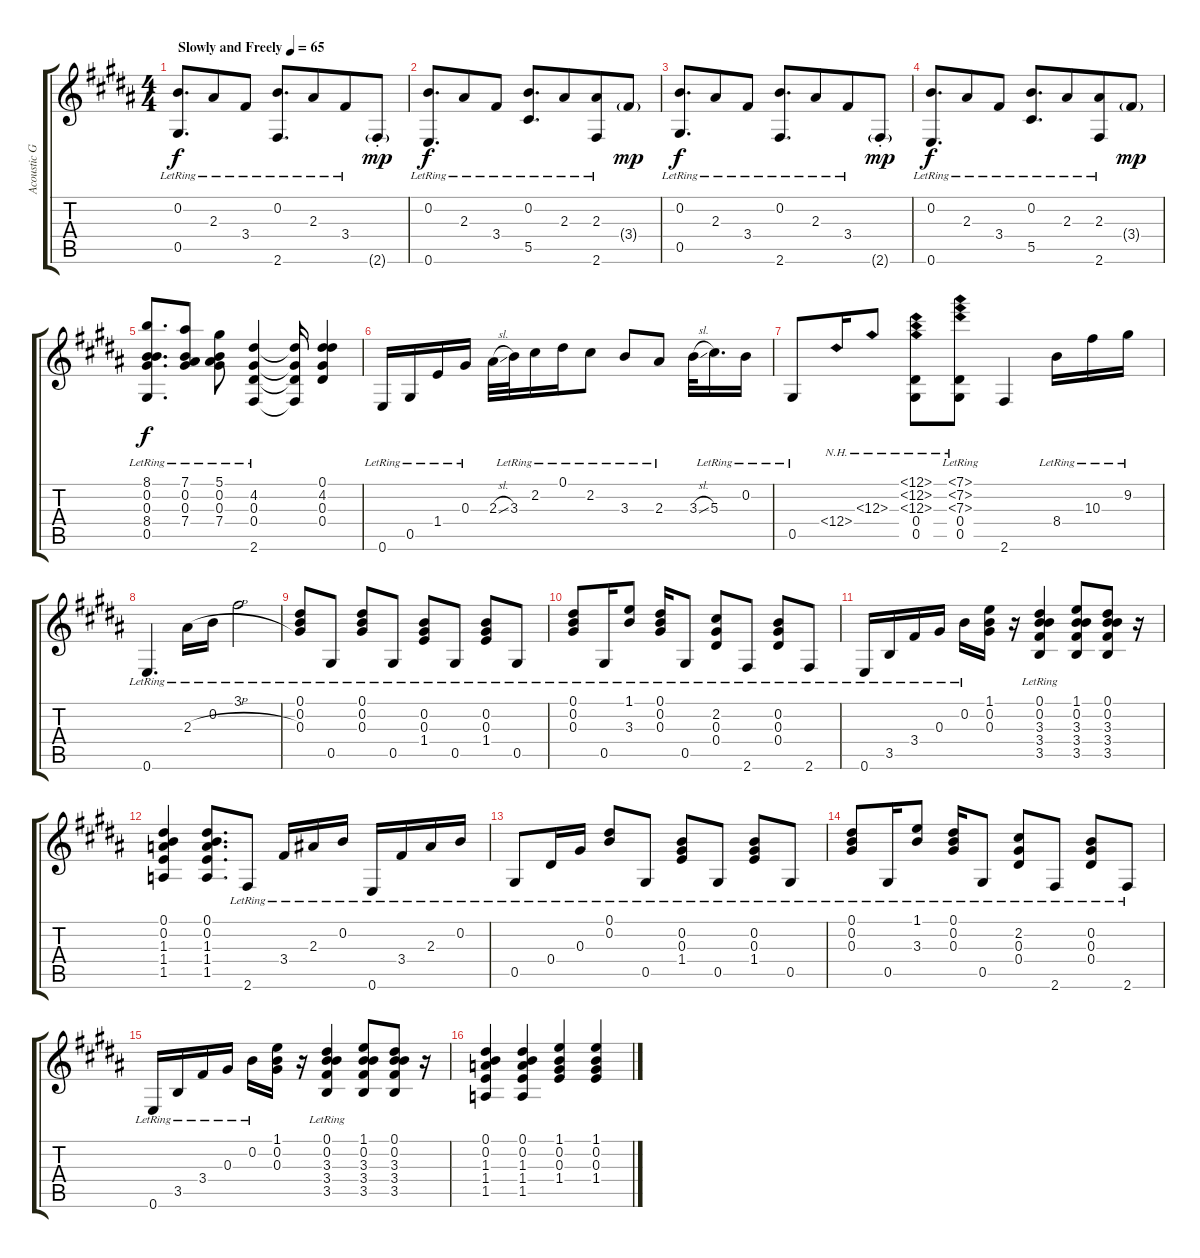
\track ("Acoustic Guitar (John Petrucci)" "Acoustic G") {instrument acousticguitarsteel}
\staff {score tabs}
\tuning (Eb4 B3 Ab3 Eb3 Ab2 E2) {hide}
\ts (4 4)
\tempo (65 "Slowly and Freely")
\clef g2
\ks g#minor
(0.2{lr} 0.5{lr}).8{d dy f instrument acousticguitarsteel} 2.3{lr}.8{beam merge} 3.4{lr}.8{beam split} (0.2 2.6{lr}).8{d beam merge} 2.3{lr}.8{beam merge} 3.4{lr}.8 2.6{g st}.8{dy mp} |
(0.2{lr} 0.6{lr}).8{d dy f} 2.3{lr}.8{beam merge} 3.4{lr}.8{beam split} (0.2{lr} 5.5{lr}).8{d beam merge} 2.3{lr}.8{beam merge} (2.3{lr} 2.6{lr}).8 3.4{g}.8{dy mp} |
(0.2{lr} 0.5{lr}).8{d dy f} 2.3{lr}.8{beam merge} 3.4{lr}.8{beam split} (0.2 2.6{lr}).8{d beam merge} 2.3{lr}.8{beam merge} 3.4{lr}.8 2.6{g st}.8{dy mp} |
(0.2{lr} 0.6{lr}).8{d dy f} 2.3{lr}.8{beam merge} 3.4{lr}.8{beam split} (0.2{lr} 5.5{lr}).8{d beam merge} 2.3{lr}.8{beam merge} (2.3{lr} 2.6{lr}).8 3.4{g}.8{dy mp} |
(8.1{lr} 0.2 0.3 8.4 0.5{lr}).8{d dy f} (7.1{lr} 0.2{lr} 0.3{lr} 7.4).8 (5.1{lr} 0.2 0.3{lr} 7.4).8 (4.2{lr} 0.3 0.4 2.6{lr}).4 (4.2{t} 0.3{t} 0.4{t} 2.6{t}).16 (0.1 4.2 0.3 0.4).4 |
0.6{lr}.16 0.5{lr}.16 1.4{lr}.16 0.3{lr}.16 2.3{sl}.32 3.3{lr}.32 2.2{lr}.16 0.1{lr}.16 2.2{lr}.8 3.3{lr}.8 2.3{lr}.8 3.3{sl}.32 5.3{lr}.16{d} 0.2{lr}.16 |
0.5{lr}.8 12.4{nh}.16 12.3{nh}.8 (12.1{nh} 12.2{nh} 12.3{nh} 0.4 0.5).8 (7.1{nh} 7.2{nh lr} 7.3{nh lr} 0.4 0.5).8 2.6.4 8.4{lr}.16{beam merge} 10.3{lr}.16 9.2{lr}.16 |
0.6{lr}.4{d} 2.3{h lr}.16 0.2{lr}.16{beam merge} 3.1{lr}.2 |
(0.1{lr} 0.2{lr} 0.3{lr}).8 0.5{lr}.8 (0.1{lr} 0.2{lr} 0.3{lr}).8 0.5{lr}.8 (0.2{lr} 0.3{lr} 1.4{lr}).8 0.5{lr}.8 (0.2{lr} 0.3{lr} 1.4{lr}).8 0.5{lr}.8 |
(0.1{lr} 0.2{lr} 0.3{lr}).8 0.5{lr}.16 (1.1{lr} 3.3{lr}).8 (0.1{lr} 0.2{lr} 0.3{lr}).16 0.5{lr}.8 (2.2{lr} 0.3{lr} 0.4{lr}).8 2.6{lr}.8 (0.2{lr} 0.3{lr} 0.4{lr}).8 2.6{lr}.8 |
0.6{lr}.16 3.5{lr}.16 3.4{lr}.16 0.3{lr}.16 0.2{lr}.16 (1.1 0.2 0.3).16 r.16 (0.1{lr} 0.2{lr} 3.3 3.4{lr} 3.5{lr}).4 (1.1 0.2 3.3 3.4 3.5).8{beam merge} (0.1 0.2 3.3 3.4 3.5).8 r.16 |
(0.1 0.2 1.3 1.4 1.5).4 (0.1 0.2 1.3 1.4 1.5).8{d} 2.6{lr}.8 3.4{lr}.16 2.3{lr}.16 0.2{lr}.16 0.6{lr}.16 3.4{lr}.16 2.3{lr}.16 0.2{lr}.16 |
0.5{lr}.8 0.4{lr}.16 0.3{lr}.16 (0.1{lr} 0.2{lr}).8 0.5{lr}.8 (0.2{lr} 0.3{lr} 1.4{lr}).8 0.5{lr}.8 (0.2{lr} 0.3{lr} 1.4{lr}).8 0.5{lr}.8 |
(0.1{lr} 0.2{lr} 0.3{lr}).8 0.5{lr}.16 (1.1{lr} 3.3{lr}).8 (0.1{lr} 0.2{lr} 0.3{lr}).16 0.5{lr}.8 (2.2{lr} 0.3{lr} 0.4{lr}).8 2.6{lr}.8 (0.2{lr} 0.3{lr} 0.4{lr}).8 2.6{lr}.8 |
0.6{lr}.16 3.5{lr}.16 3.4{lr}.16 0.3{lr}.16 0.2{lr}.16 (1.1 0.2 0.3).16 r.16 (0.1{lr} 0.2{lr} 3.3 3.4{lr} 3.5{lr}).4 (1.1 0.2 3.3 3.4 3.5).8{beam merge} (0.1 0.2 3.3 3.4 3.5).8 r.16 |
(0.1 0.2 1.3 1.4 1.5).4 (0.1 0.2 1.3 1.4 1.5).4 (1.1 0.2 0.3 1.4).4 (1.1 0.2 0.3 1.4).4
